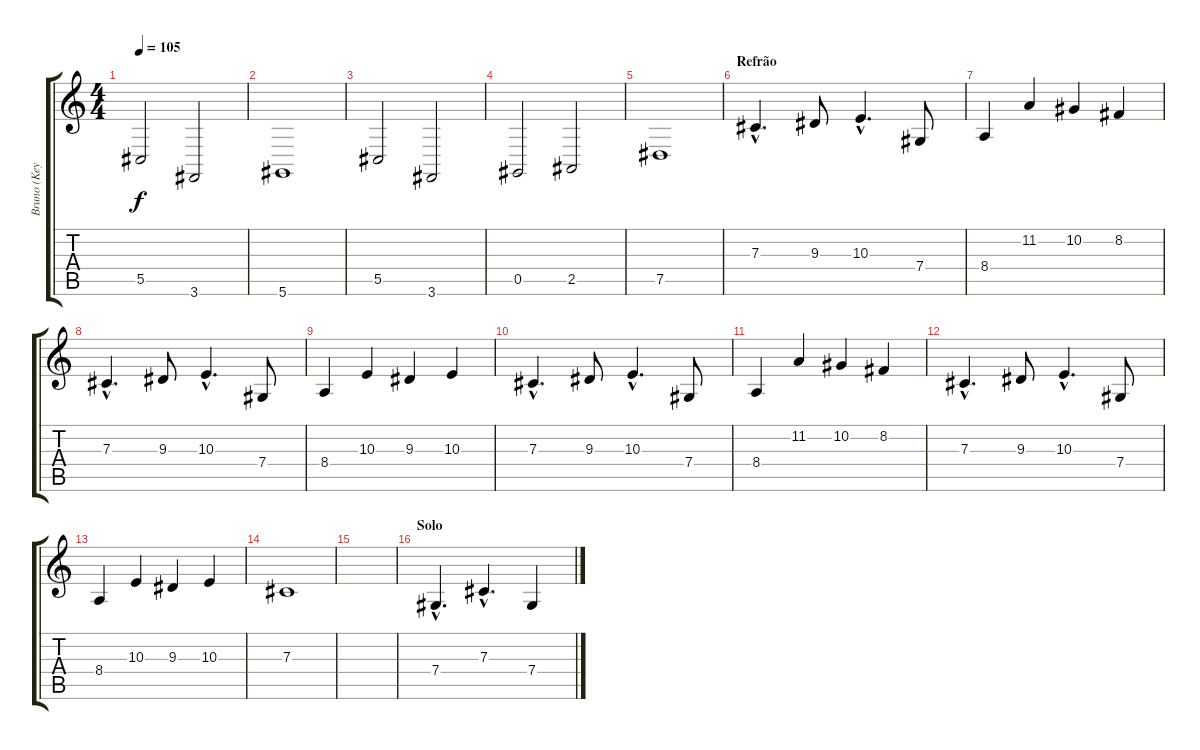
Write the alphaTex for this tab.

\track ("Bruno (Keyboards)" "Bruno (Key") {instrument drawbarorgan}
\staff {score tabs}
\tuning (Eb4 Bb3 Gb3 Db3 Ab2 Eb2) {hide}
\ts (4 4)
\tempo 105
\clef g2
\ks c
5.5.2{dy f} 3.6.2 |
5.6.1 |
5.5.2 3.6.2 |
0.5.2 2.5.2 |
7.5.1 |
\section ("" "Refrão")
7.3{hac}.4{d} 9.3.8 10.3{hac}.4{d} 7.4.8 |
8.4.4 11.2.4 10.2.4 8.2.4 |
7.3{hac}.4{d} 9.3.8 10.3{hac}.4{d} 7.4.8 |
8.4.4 10.3.4 9.3.4 10.3.4 |
7.3{hac}.4{d} 9.3.8 10.3{hac}.4{d} 7.4.8 |
8.4.4 11.2.4 10.2.4 8.2.4 |
7.3{hac}.4{d} 9.3.8 10.3{hac}.4{d} 7.4.8 |
8.4.4 10.3.4 9.3.4 10.3.4 |
7.3.1 |
|
\section ("" "Solo")
7.4{hac}.4{d} 7.3{hac}.4{d} 7.4.4
